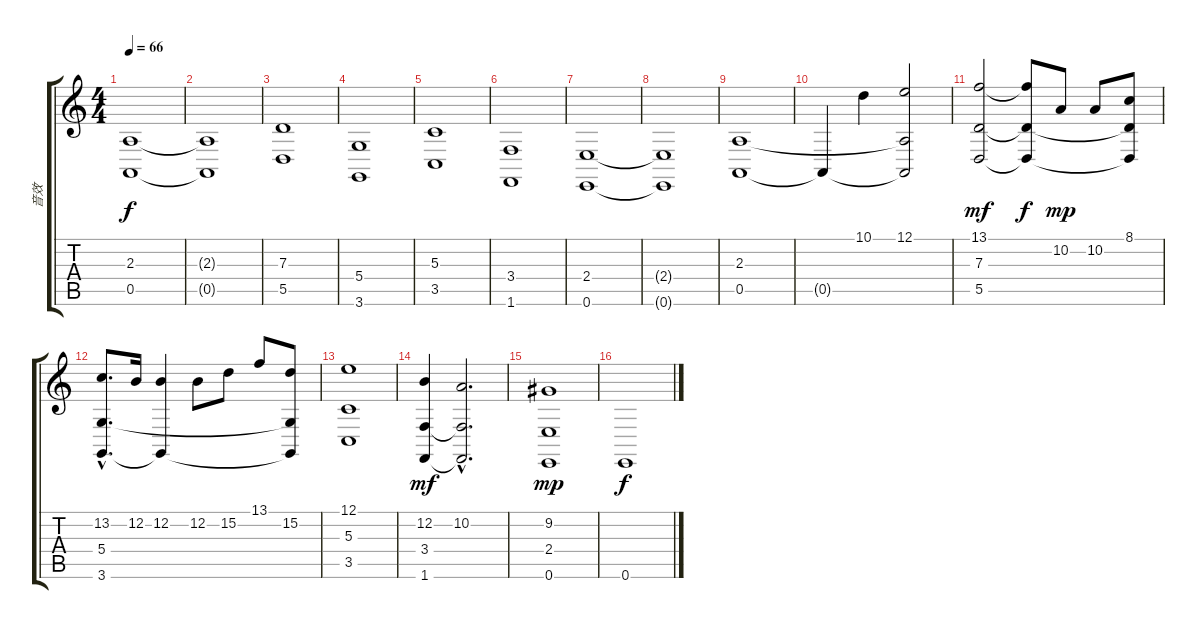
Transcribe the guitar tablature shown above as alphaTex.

\track ("音效" "音效") {instrument stringensemble1}
\staff {score tabs}
\tuning (E4 B3 G3 D3 A2 E2) {hide}
\ts (4 4)
\tempo 66
\clef g2
\ks c
(2.3 0.5).1{dy f} |
(2.3{t} 0.5{t}).1 |
(7.3 5.5).1 |
(5.4 3.6).1 |
(5.3 3.5).1 |
(3.4 1.6).1 |
(2.4 0.6).1 |
(2.4{t} 0.6{t}).1 |
(2.3 0.5).1 |
0.5{t}.4 10.1.4 (12.1 2.3{t} 0.5{t}).2 |
(13.1 7.3 5.5).2{dy mf} (13.1{t} 7.3{t} 5.5{t}).8{dy f} 10.2.8{dy mp} 10.2.8 (8.1 7.3{t} 5.5{t}).8 |
(13.2{hac} 5.4{hac} 3.6{hac}).8{d} 12.2.16 (12.2 3.6{t}).4 12.2.8 15.2.8 13.1.8 (15.2 5.4{t} 3.6{t}).8 |
(12.1 5.3 3.5).1 |
(12.2 3.4 1.6).4{dy mf} (10.2{hac} 3.4{hac t} 1.6{hac t}).2{d} |
(9.2 2.4 0.6).1{dy mp} |
0.6.1{dy f}
